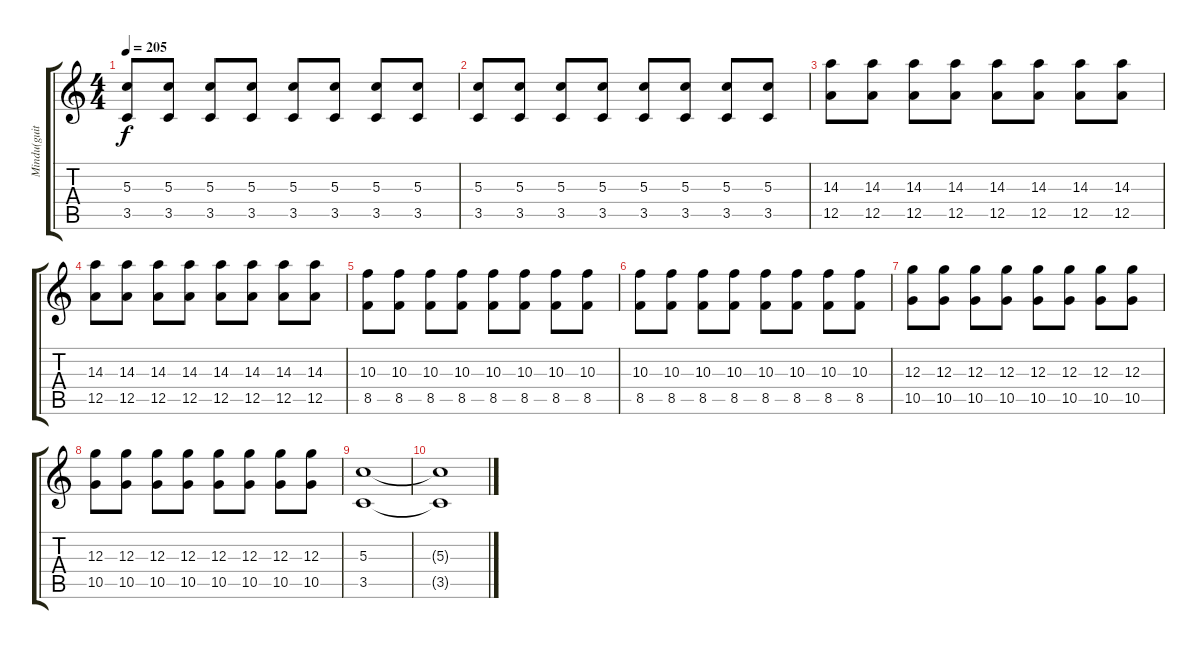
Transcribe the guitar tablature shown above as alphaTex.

\track ("Mindu(guitarra)" "Mindu(guit") {instrument distortionguitar}
\staff {score tabs}
\tuning (E4 B3 G3 D3 A2 E2) {hide}
\ts (4 4)
\tempo 205
\clef g2
\ks c
(5.3 3.5).8{dy f} (5.3 3.5).8 (5.3 3.5).8 (5.3 3.5).8 (5.3 3.5).8 (5.3 3.5).8 (5.3 3.5).8 (5.3 3.5).8 |
(5.3 3.5).8 (5.3 3.5).8 (5.3 3.5).8 (5.3 3.5).8 (5.3 3.5).8 (5.3 3.5).8 (5.3 3.5).8 (5.3 3.5).8 |
(14.3 12.5).8 (14.3 12.5).8 (14.3 12.5).8 (14.3 12.5).8 (14.3 12.5).8 (14.3 12.5).8 (14.3 12.5).8 (14.3 12.5).8 |
(14.3 12.5).8 (14.3 12.5).8 (14.3 12.5).8 (14.3 12.5).8 (14.3 12.5).8 (14.3 12.5).8 (14.3 12.5).8 (14.3 12.5).8 |
(10.3 8.5).8 (10.3 8.5).8 (10.3 8.5).8 (10.3 8.5).8 (10.3 8.5).8 (10.3 8.5).8 (10.3 8.5).8 (10.3 8.5).8 |
(10.3 8.5).8 (10.3 8.5).8 (10.3 8.5).8 (10.3 8.5).8 (10.3 8.5).8 (10.3 8.5).8 (10.3 8.5).8 (10.3 8.5).8 |
(12.3 10.5).8 (12.3 10.5).8 (12.3 10.5).8 (12.3 10.5).8 (12.3 10.5).8 (12.3 10.5).8 (12.3 10.5).8 (12.3 10.5).8 |
(12.3 10.5).8 (12.3 10.5).8 (12.3 10.5).8 (12.3 10.5).8 (12.3 10.5).8 (12.3 10.5).8 (12.3 10.5).8 (12.3 10.5).8 |
(5.3 3.5).1 |
(5.3{t} 3.5{t}).1
